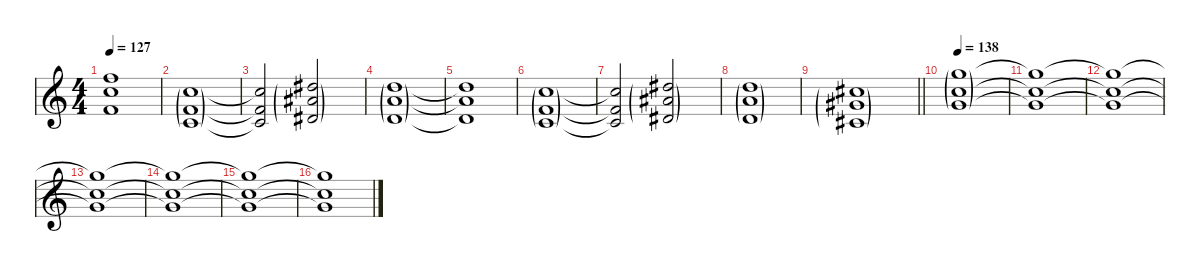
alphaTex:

\defaultSystemsLayout 4
\hideDynamics
\bracketExtendMode nobrackets
\singleTrackTrackNamePolicy hidden
\multiTrackTrackNamePolicy hidden
\otherSystemsTrackNameOrientation horizontal
\track ("Jamie Meyer" "vln.") {instrument stringensemble1}
\staff {score}
\tuning (E4 C4 G3 C3 G2 C2)
\ts (4 4)
\tempo 127
\clef g2
\ks c
(17.2{t} 17.3{t} 17.4{t}).1{dy f beam Down} |
(12.2{g} 10.3{g} 12.4{g}).1{dy mf beam Up} |
(12.2{t} 10.3{t} 12.4{t}).2{dy f beam Up} (15.2{g acc #} 15.3{g acc #} 15.4{g acc #}).2{dy mf beam Up} |
(14.2{g} 14.3{g} 14.4{g}).1{beam Up} |
(14.2{t} 14.3{t} 14.4{t}).1{dy f beam Up} |
(12.2{g} 10.3{g} 12.4{g}).1{dy mf beam Up} |
(12.2{t} 10.3{t} 12.4{t}).2{dy f beam Up} (15.2{g acc #} 15.3{g acc #} 15.4{g acc #}).2{dy mf beam Up} |
(14.2{g} 14.3{g} 14.4{g}).1{beam Up} |
\barLineRight lightlight
(13.2{g acc #} 13.3{g acc #} 13.4{g acc #}).1{beam Up} |
\tempo 138
(19.2{g} 17.3{g} 19.4{g}).1{beam Down} |
(19.2{t} 17.3{t} 19.4{t}).1{dy f beam Down} |
(19.2{t} 17.3{t} 19.4{t}).1{beam Down} |
(19.2{t} 17.3{t} 19.4{t}).1{beam Down} |
(19.2{t} 17.3{t} 19.4{t}).1{beam Down} |
(19.2{t} 17.3{t} 19.4{t}).1{beam Down} |
(19.2{t} 17.3{t} 19.4{t}).1{beam Down}
